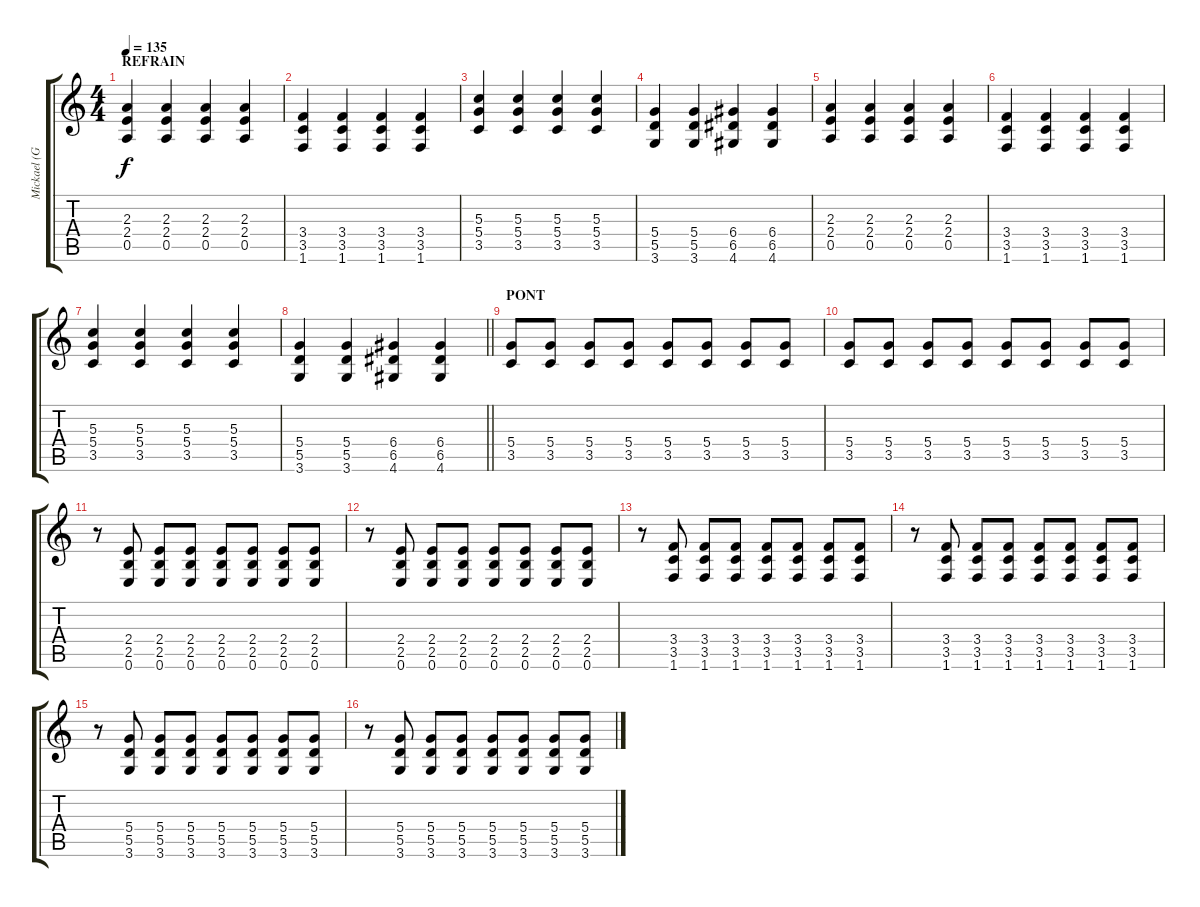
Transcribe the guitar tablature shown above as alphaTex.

\track ("Mickael (Guitare_02)" "Mickael (G") {instrument distortionguitar}
\staff {score tabs}
\tuning (E4 B3 G3 D3 A2 E2) {hide}
\ts (4 4)
\section ("" "REFRAIN")
\tempo 135
\clef g2
\ks c
(2.3 2.4 0.5).4{dy f} (2.3 2.4 0.5).4 (2.3 2.4 0.5).4 (2.3 2.4 0.5).4 |
(3.4 3.5 1.6).4 (3.4 3.5 1.6).4 (3.4 3.5 1.6).4 (3.4 3.5 1.6).4 |
(5.3 5.4 3.5).4 (5.3 5.4 3.5).4 (5.3 5.4 3.5).4 (5.3 5.4 3.5).4 |
(5.4 5.5 3.6).4 (5.4 5.5 3.6).4 (6.4 6.5 4.6).4 (6.4 6.5 4.6).4 |
(2.3 2.4 0.5).4 (2.3 2.4 0.5).4 (2.3 2.4 0.5).4 (2.3 2.4 0.5).4 |
(3.4 3.5 1.6).4 (3.4 3.5 1.6).4 (3.4 3.5 1.6).4 (3.4 3.5 1.6).4 |
(5.3 5.4 3.5).4 (5.3 5.4 3.5).4 (5.3 5.4 3.5).4 (5.3 5.4 3.5).4 |
\barLineRight lightlight
(5.4 5.5 3.6).4 (5.4 5.5 3.6).4 (6.4 6.5 4.6).4 (6.4 6.5 4.6).4 |
\section ("" "PONT")
(5.4 3.5).8 (5.4 3.5).8 (5.4 3.5).8 (5.4 3.5).8 (5.4 3.5).8 (5.4 3.5).8 (5.4 3.5).8 (5.4 3.5).8 |
(5.4 3.5).8 (5.4 3.5).8 (5.4 3.5).8 (5.4 3.5).8 (5.4 3.5).8 (5.4 3.5).8 (5.4 3.5).8 (5.4 3.5).8 |
r.8 (2.4 2.5 0.6).8 (2.4 2.5 0.6).8 (2.4 2.5 0.6).8 (2.4 2.5 0.6).8 (2.4 2.5 0.6).8 (2.4 2.5 0.6).8 (2.4 2.5 0.6).8 |
r.8 (2.4 2.5 0.6).8 (2.4 2.5 0.6).8 (2.4 2.5 0.6).8 (2.4 2.5 0.6).8 (2.4 2.5 0.6).8 (2.4 2.5 0.6).8 (2.4 2.5 0.6).8 |
r.8 (3.4 3.5 1.6).8 (3.4 3.5 1.6).8 (3.4 3.5 1.6).8 (3.4 3.5 1.6).8 (3.4 3.5 1.6).8 (3.4 3.5 1.6).8 (3.4 3.5 1.6).8 |
r.8 (3.4 3.5 1.6).8 (3.4 3.5 1.6).8 (3.4 3.5 1.6).8 (3.4 3.5 1.6).8 (3.4 3.5 1.6).8 (3.4 3.5 1.6).8 (3.4 3.5 1.6).8 |
r.8 (5.4 5.5 3.6).8 (5.4 5.5 3.6).8 (5.4 5.5 3.6).8 (5.4 5.5 3.6).8 (5.4 5.5 3.6).8 (5.4 5.5 3.6).8 (5.4 5.5 3.6).8 |
r.8 (5.4 5.5 3.6).8 (5.4 5.5 3.6).8 (5.4 5.5 3.6).8 (5.4 5.5 3.6).8 (5.4 5.5 3.6).8 (5.4 5.5 3.6).8 (5.4 5.5 3.6).8
